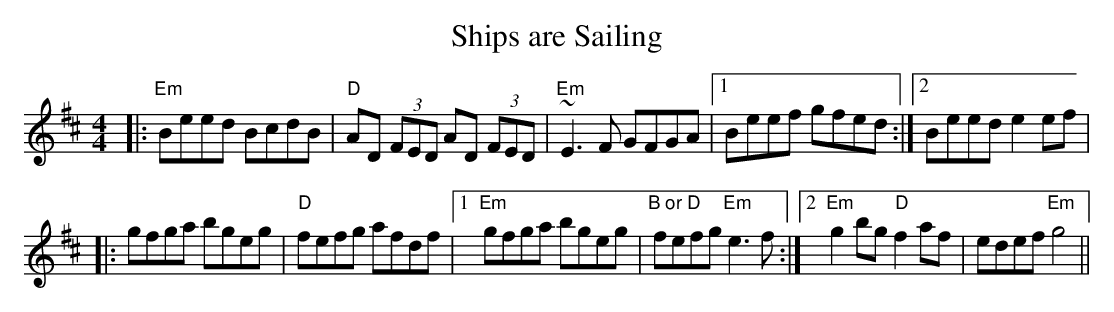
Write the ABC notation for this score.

X:1
T:Ships are Sailing
M:4/4
L:1/8
K:D
|:"Em"Beed BcdB|"D"AD (3FED AD (3FED|"Em"~E3F GFGA|1Beef gfed:|2Beed e2ef|
|:gfga bgeg|"D"fefg afdf|1 "Em"gfga bgeg|"B or D"fefg "Em"e3f:|\
[2 "Em"g2bg "D"f2af|edef "Em"g4||
